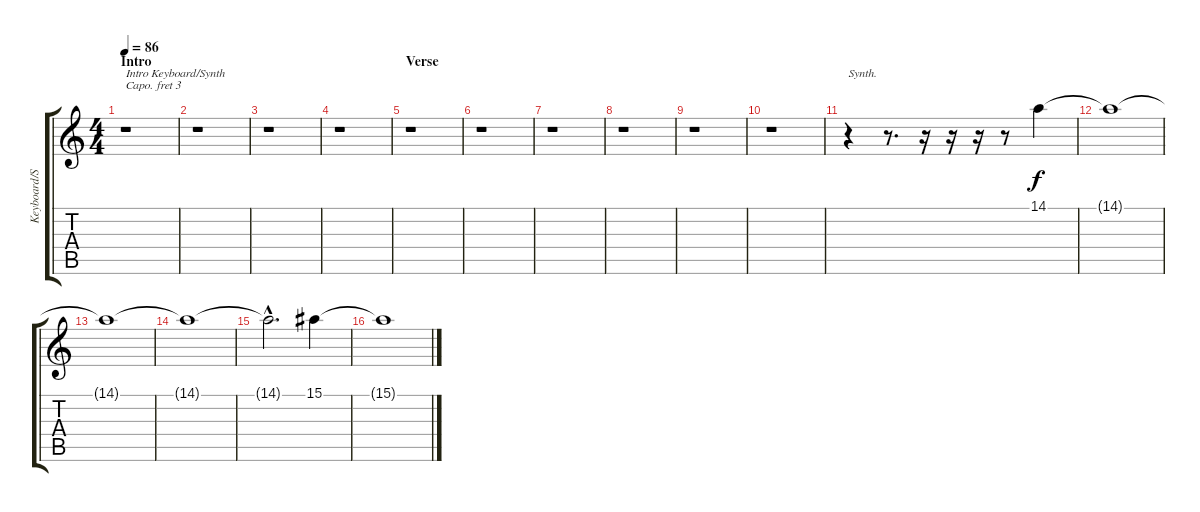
\track ("Keyboard/Synth" "Keyboard/S") {instrument drawbarorgan}
\staff {score tabs}
\capo 3
\tuning (E4 B3 G3 D3 A2 E2) {hide}
\ts (4 4)
\section ("" "Intro")
\tempo 86
\clef g2
\ks c
r.1{txt "Intro Keyboard/Synth" dy f instrument drawbarorgan} |
r.1 |
r.1 |
r.1 |
\section ("" "Verse")
r.1 |
r.1 |
r.1 |
r.1 |
r.1 |
r.1 |
r.4{txt "Synth."} r.8{d} r.16 r.16 r.16 r.8 14.1.4{instrument stringensemble2} |
14.1{t}.1 |
14.1{t}.1 |
14.1{t}.1 |
14.1{hac t}.2{d} 15.1.4 |
15.1{t}.1
